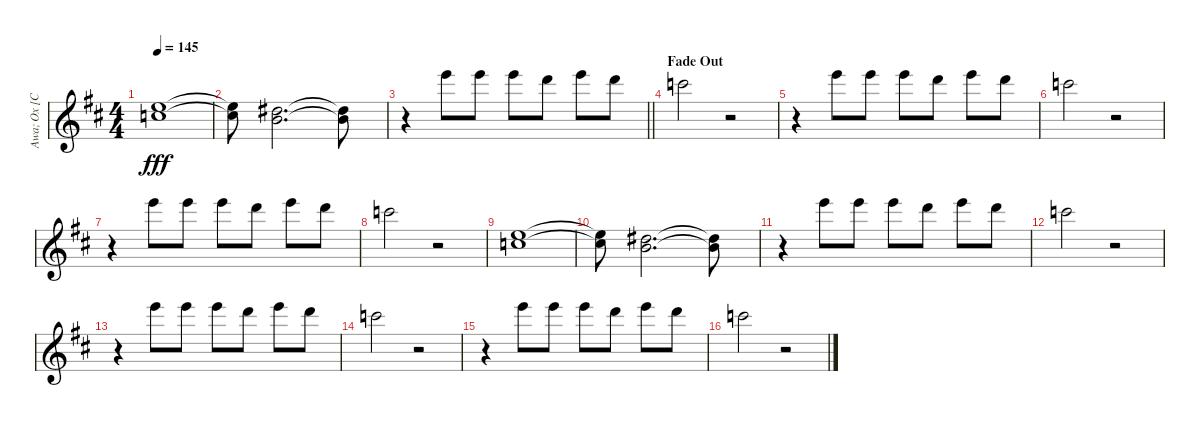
\track ("Awa; Ox [Choirs]" "Awa; Ox [C") {instrument lead1square}
\staff {score}
\tuning (E4 B3 G3 D3 A2 E2) {hide}
\ts (4 4)
\tempo 145
\clef g2
\ks d
(12.1 13.2).1{dy fff} |
(12.1{t} 13.2{t}).8 (11.1 12.2).2{d} (11.1{t} 12.2{t}).8 |
\barLineRight lightlight
r.4 24.1.8 24.1.8 24.1.8 22.1.8 24.1.8 22.1.8 |
\section ("" "Fade Out")
20.1.2 r.2 |
r.4 24.1.8 24.1.8 24.1.8 22.1.8 24.1.8 22.1.8 |
20.1.2 r.2 |
r.4 24.1.8 24.1.8 24.1.8 22.1.8 24.1.8 22.1.8 |
20.1.2 r.2 |
(12.1 13.2).1 |
(12.1{t} 13.2{t}).8 (11.1 12.2).2{d} (11.1{t} 12.2{t}).8 |
r.4 24.1.8 24.1.8 24.1.8 22.1.8 24.1.8 22.1.8 |
20.1.2 r.2 |
r.4 24.1.8 24.1.8 24.1.8 22.1.8 24.1.8 22.1.8 |
20.1.2 r.2 |
r.4 24.1.8 24.1.8 24.1.8 22.1.8 24.1.8 22.1.8 |
20.1.2 r.2
